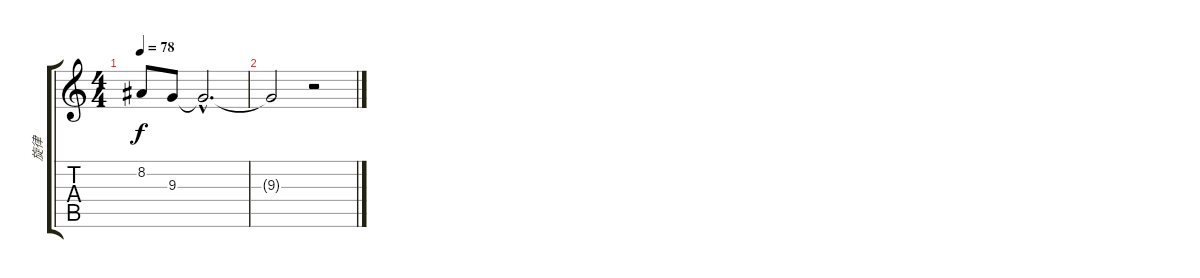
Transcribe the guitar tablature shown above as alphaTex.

\track ("旋律" "旋律") {instrument brightacousticpiano}
\staff {score tabs}
\tuning (G4 D4 Bb3 F3 C3 G2) {hide}
\ts (4 4)
\tempo 78
\clef g2
\ks c
8.2{t}.8{dy f} 9.3.8 9.3{hac t}.2{d} |
9.3{t}.2 r.2
